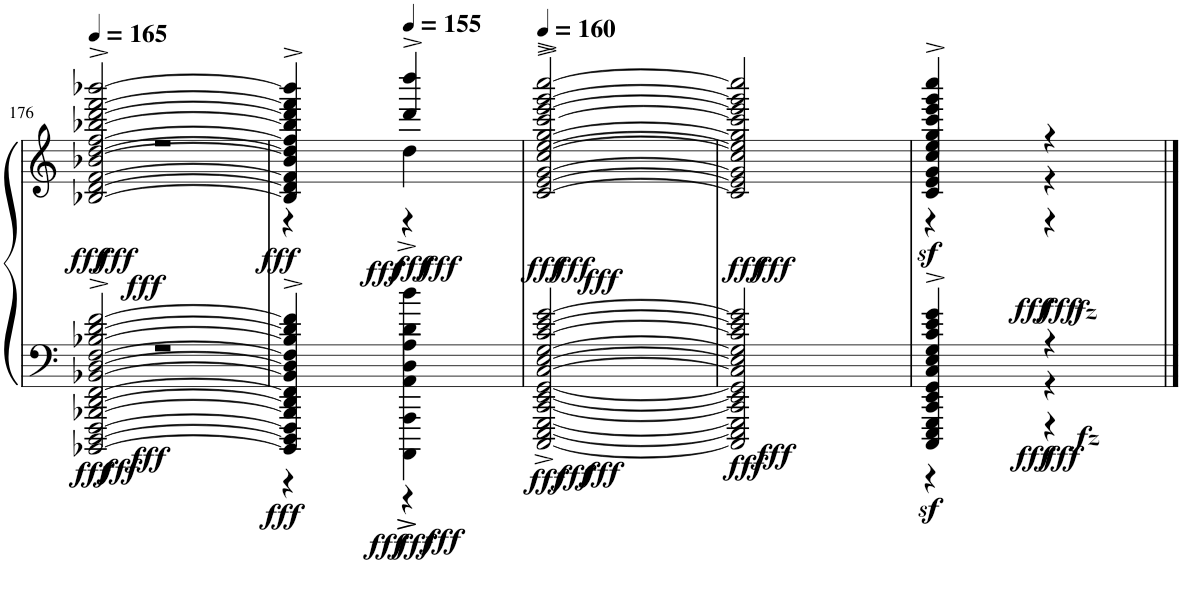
**kern	**kern	**dynam
*part1	*part1	*part1
*staff2	*staff1	*staff1/2
*I"ピアノ	*	*
!!LO:PB:g=z
*clefF4	*clefG2	*
*k[]	*k[]	*
*M2/4	*M2/4	*
*MM165	*MM165	*
=176	=176	=176
*^	*^	*
*	*	*	*^	*
!	!	!	!	!	!LO:DY:b=2
!	!	!	!	!	!LO:DY:n=1:b=2
!	!	!	!	!	!LO:DY:n=2:b=2
!	!	!	!	!	!LO:DY:n=3:a=2
!	!	!	!	!	!LO:DY:n=4:a=2
!	!	!	!	!	!LO:DY:n=5:a=2
[2BBBB-X/^ [2DDD/^ [2FFF/^ [2BBB-X/^ [2DD/^ [2FF/^ [2BB-X/^ [2D/^ [2F/^ [2B-X/^ [2d/^ [2f/^	2r	[2B-X/^ [2d/^ [2f/^ [2dd/^ [2ff/^ [2bb-X/^ [2ddd/^ [2fff/^ [2bbb-X/^	[2b-X/	2r	fff fff fff fff fff fff
=177	=177	=177	=177	=177	=177
*	*^	*	*	*	*
!	!	!	!	!	!	!LO:DY:b=2
!	!	!	!	!	!	!LO:DY:n=1:a=2
4BBBB-/]^ 4DDD/]^ 4FFF/]^ 4BBB-/]^ 4DD/]^ 4FF/]^ 4BB-/]^ 4D/]^ 4F/]^ 4B-/]^ 4d/]^ 4f/]^	4ryy	4r	4B-/]^ 4d/]^ 4f/]^ 4dd/]^ 4ff/]^ 4bb-/]^ 4ddd/]^ 4fff/]^ 4bbb-/]^	4b-/]	4r	fff fff
*	*	*	*MM155	*	*	*
!	!	!	!	!	!	!LO:DY:n=2:b=2
!	!	!	!	!	!	!LO:DY:n=3:b=2
!	!	!	!	!	!	!LO:DY:n=4:b=2
!	!	!	!	!	!	!LO:DY:n=5:a=2
!	!	!	!	!	!	!LO:DY:n=6:a=2
!	!	!	!	!	!	!LO:DY:n=7:a=2
4AAAA\^ 4AAA\^ 4AA\^ 4D\^ 4A\^ 4d\^	4dd^\	4r	4ddd/^ 4dddd/^	4dd^\	4r	fff fff fff fff fff fff
*v	*v	*v	*	*	*	*
*	*v	*v	*v	*
=178	=178	=178
*	*MM160	*
*^	*^	*
*	*^	*	*^	*
!	!	!	!	!	!	!LO:DY:b=2
!	!	!	!	!	!	!LO:DY:n=1:b=2
!	!	!	!	!	!	!LO:DY:n=2:b=2
!	!	!	!	!	!	!LO:DY:n=3:a=2
!	!	!	!	!	!	!LO:DY:n=4:a=2
!	!	!	!	!	!	!LO:DY:n=5:a=2
*v	*v	*v	*	*	*	*
*	*	*v	*v	*
[2CCC/^ [2EEE/^ [2GGG/^ [2CC/^ [2EE/^ [2GG/^ [2C/^ [2E/^ [2G/^ [2c/^ [2e/^ [2g/^	[2c/^ [2e/^ [2g/^ [2ee/^ [2gg/^ [2ccc/^ [2eee/^ [2ggg/^ [2cccc/^	[2cc^/	fff fff fff fff fff fff
=179	=179	=179	=179
!	!	!	!LO:DY:a=2
!	!	!	!LO:DY:n=1:b=2
!	!	!	!LO:DY:n=2:b=2
!	!	!	!LO:DY:n=3:a=2
2CCC/] 2EEE/] 2GGG/] 2CC/] 2EE/] 2GG/] 2C/] 2E/] 2G/] 2c/] 2e/] 2g/]	2c/] 2e/] 2g/] 2ee/] 2gg/] 2ccc/] 2eee/] 2ggg/] 2cccc/]	2cc/]	fff fff fff fff
=180	=180	=180	=180
*^	*	*^	*
*	*^	*	*	*	*
!	!	!	!	!	!	!LO:DY:b=2
!	!	!	!	!	!	!LO:DY:n=1:b
4CCC/^ 4EEE/^ 4GGG/^ 4CC/^ 4EE/^ 4GG/^ 4C/^ 4E/^ 4G/^ 4c/^ 4e/^ 4g/^	4ryy	4r	4c/^ 4e/^ 4g/^ 4ee/^ 4gg/^ 4ccc/^ 4eee/^ 4ggg/^ 4cccc/^	4cc/	4r	sf sf
!	!	!	!	!	!	!LO:DY:n=2:b=2
!	!	!	!	!	!	!LO:DY:n=3:b=2
!	!	!	!	!	!	!LO:DY:n=4:a=2
!	!	!	!	!	!	!LO:DY:n=5:a=2
!	!	!	!	!	!	!LO:DY:n=6:a=2
!	!	!	!	!	!	!LO:DY:n=7:b=2
4r	4r	4r	4r	4r	4r	fff fff fz fff fff fz
*v	*v	*v	*	*	*	*
*	*v	*v	*v	*
==	==	==
*-	*-	*-
